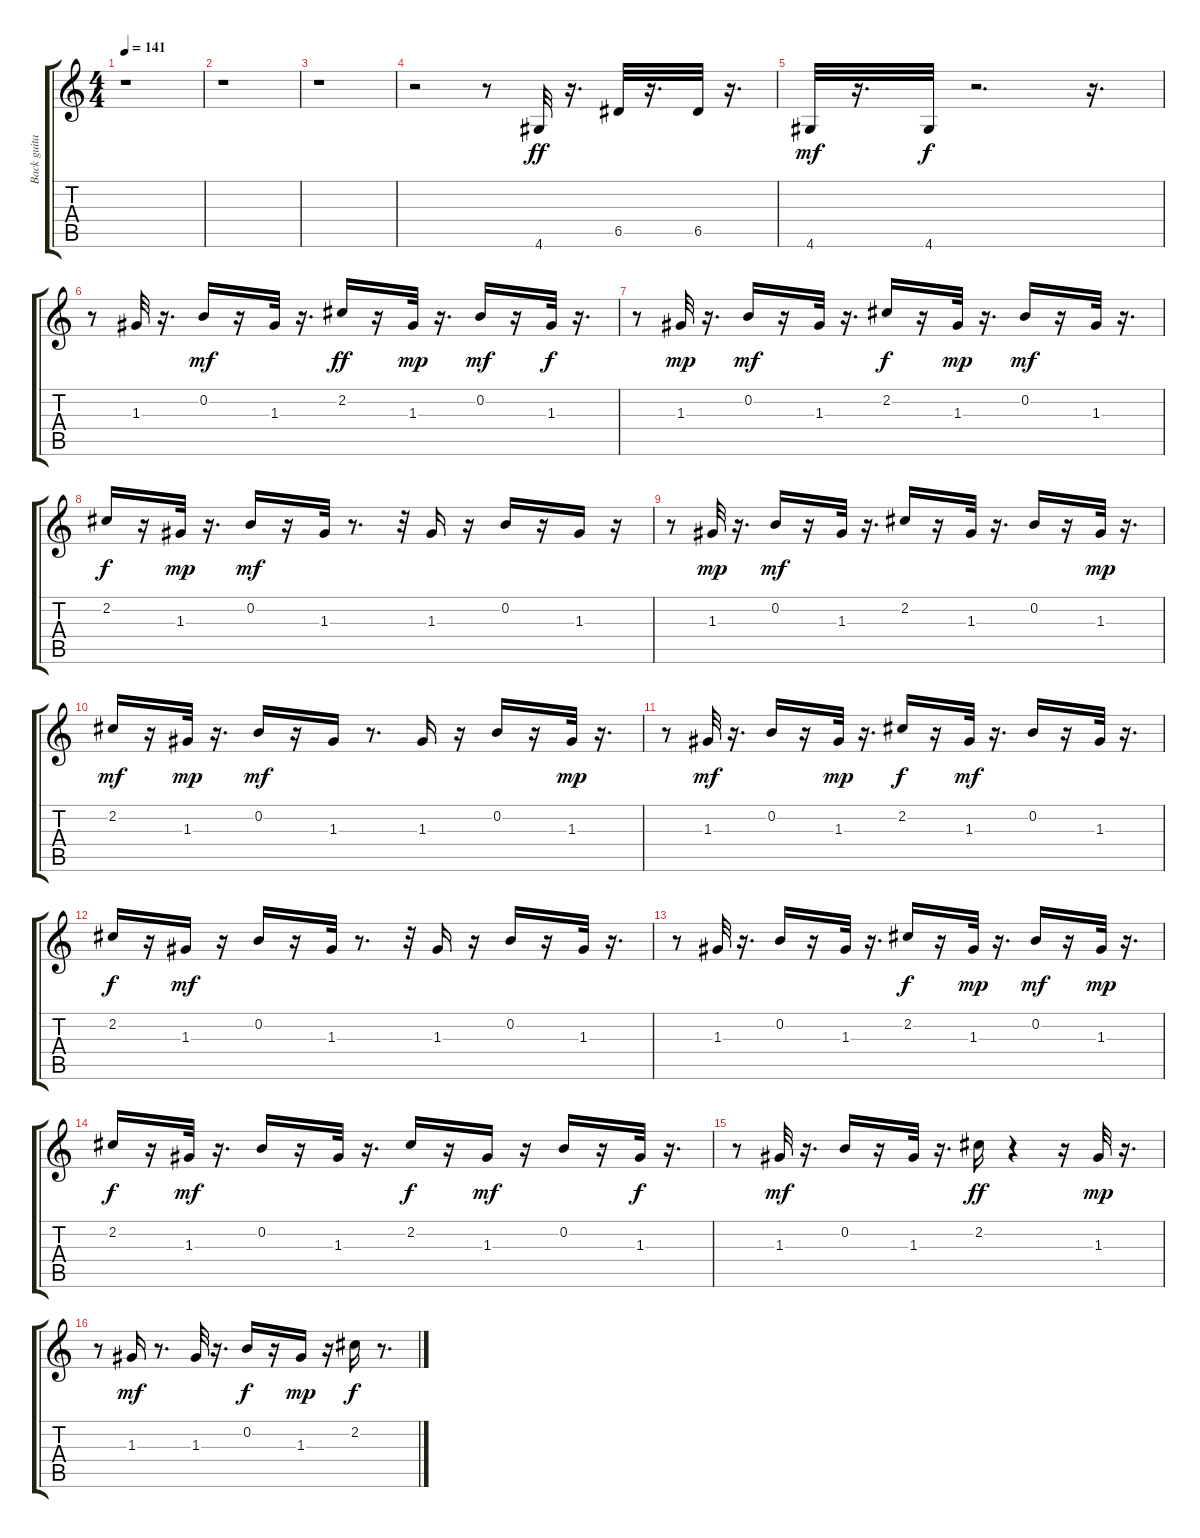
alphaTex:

\track ("Back guitar" "Back guita") {instrument electricguitarmuted}
\staff {score tabs}
\tuning (E4 B3 G3 D3 A2 E2) {hide}
\ts (4 4)
\tempo 141
\clef g2
\ks c
r.1{dy ff instrument electricguitarmuted} |
r.1 |
r.1 |
r.2 r.8 4.6.32 r.16{d} 6.5.32 r.16{d} 6.5.32 r.16{d} |
4.6.32{dy mf} r.16{d} 4.6.32{dy f} r.2{d} r.16{d} |
r.8 1.3.32 r.16{d} 0.2.16{dy mf} r.16 1.3.32 r.16{d} 2.2.16{dy ff} r.16 1.3.32{dy mp} r.16{d} 0.2.16{dy mf} r.16 1.3.32{dy f} r.16{d} |
r.8 1.3.32{dy mp} r.16{d} 0.2.16{dy mf} r.16 1.3.32 r.16{d} 2.2.16{dy f} r.16 1.3.32{dy mp} r.16{d} 0.2.16{dy mf} r.16 1.3.32 r.16{d} |
2.2.16{dy f} r.16 1.3.32{dy mp} r.16{d} 0.2.16{dy mf} r.16 1.3.32 r.8{d} r.32 1.3.16 r.16 0.2.16 r.16 1.3.16 r.16 |
r.8 1.3.32{dy mp} r.16{d} 0.2.16{dy mf} r.16 1.3.32 r.16{d} 2.2.16 r.16 1.3.32 r.16{d} 0.2.16 r.16 1.3.32{dy mp} r.16{d} |
2.2.16{dy mf} r.16 1.3.32{dy mp} r.16{d} 0.2.16{dy mf} r.16 1.3.16 r.8{d} 1.3.16 r.16 0.2.16 r.16 1.3.32{dy mp} r.16{d} |
r.8 1.3.32{dy mf} r.16{d} 0.2.16 r.16 1.3.32{dy mp} r.16{d} 2.2.16{dy f} r.16 1.3.32{dy mf} r.16{d} 0.2.16 r.16 1.3.32 r.16{d} |
2.2.16{dy f} r.16 1.3.16{dy mf} r.16 0.2.16 r.16 1.3.32 r.8{d} r.32 1.3.16 r.16 0.2.16 r.16 1.3.32 r.16{d} |
r.8 1.3.32 r.16{d} 0.2.16 r.16 1.3.32 r.16{d} 2.2.16{dy f} r.16 1.3.32{dy mp} r.16{d} 0.2.16{dy mf} r.16 1.3.32{dy mp} r.16{d} |
2.2.16{dy f} r.16 1.3.32{dy mf} r.16{d} 0.2.16 r.16 1.3.32 r.16{d} 2.2.16{dy f} r.16 1.3.16{dy mf} r.16 0.2.16 r.16 1.3.32{dy f} r.16{d} |
r.8 1.3.32{dy mf} r.16{d} 0.2.16 r.16 1.3.32 r.16{d} 2.2.16{dy ff} r.4 r.16 1.3.32{dy mp} r.16{d} |
r.8 1.3.16{dy mf} r.8{d} 1.3.32 r.16{d} 0.2.16{dy f} r.16 1.3.16{dy mp} r.16 2.2.16{dy f} r.8{d}
